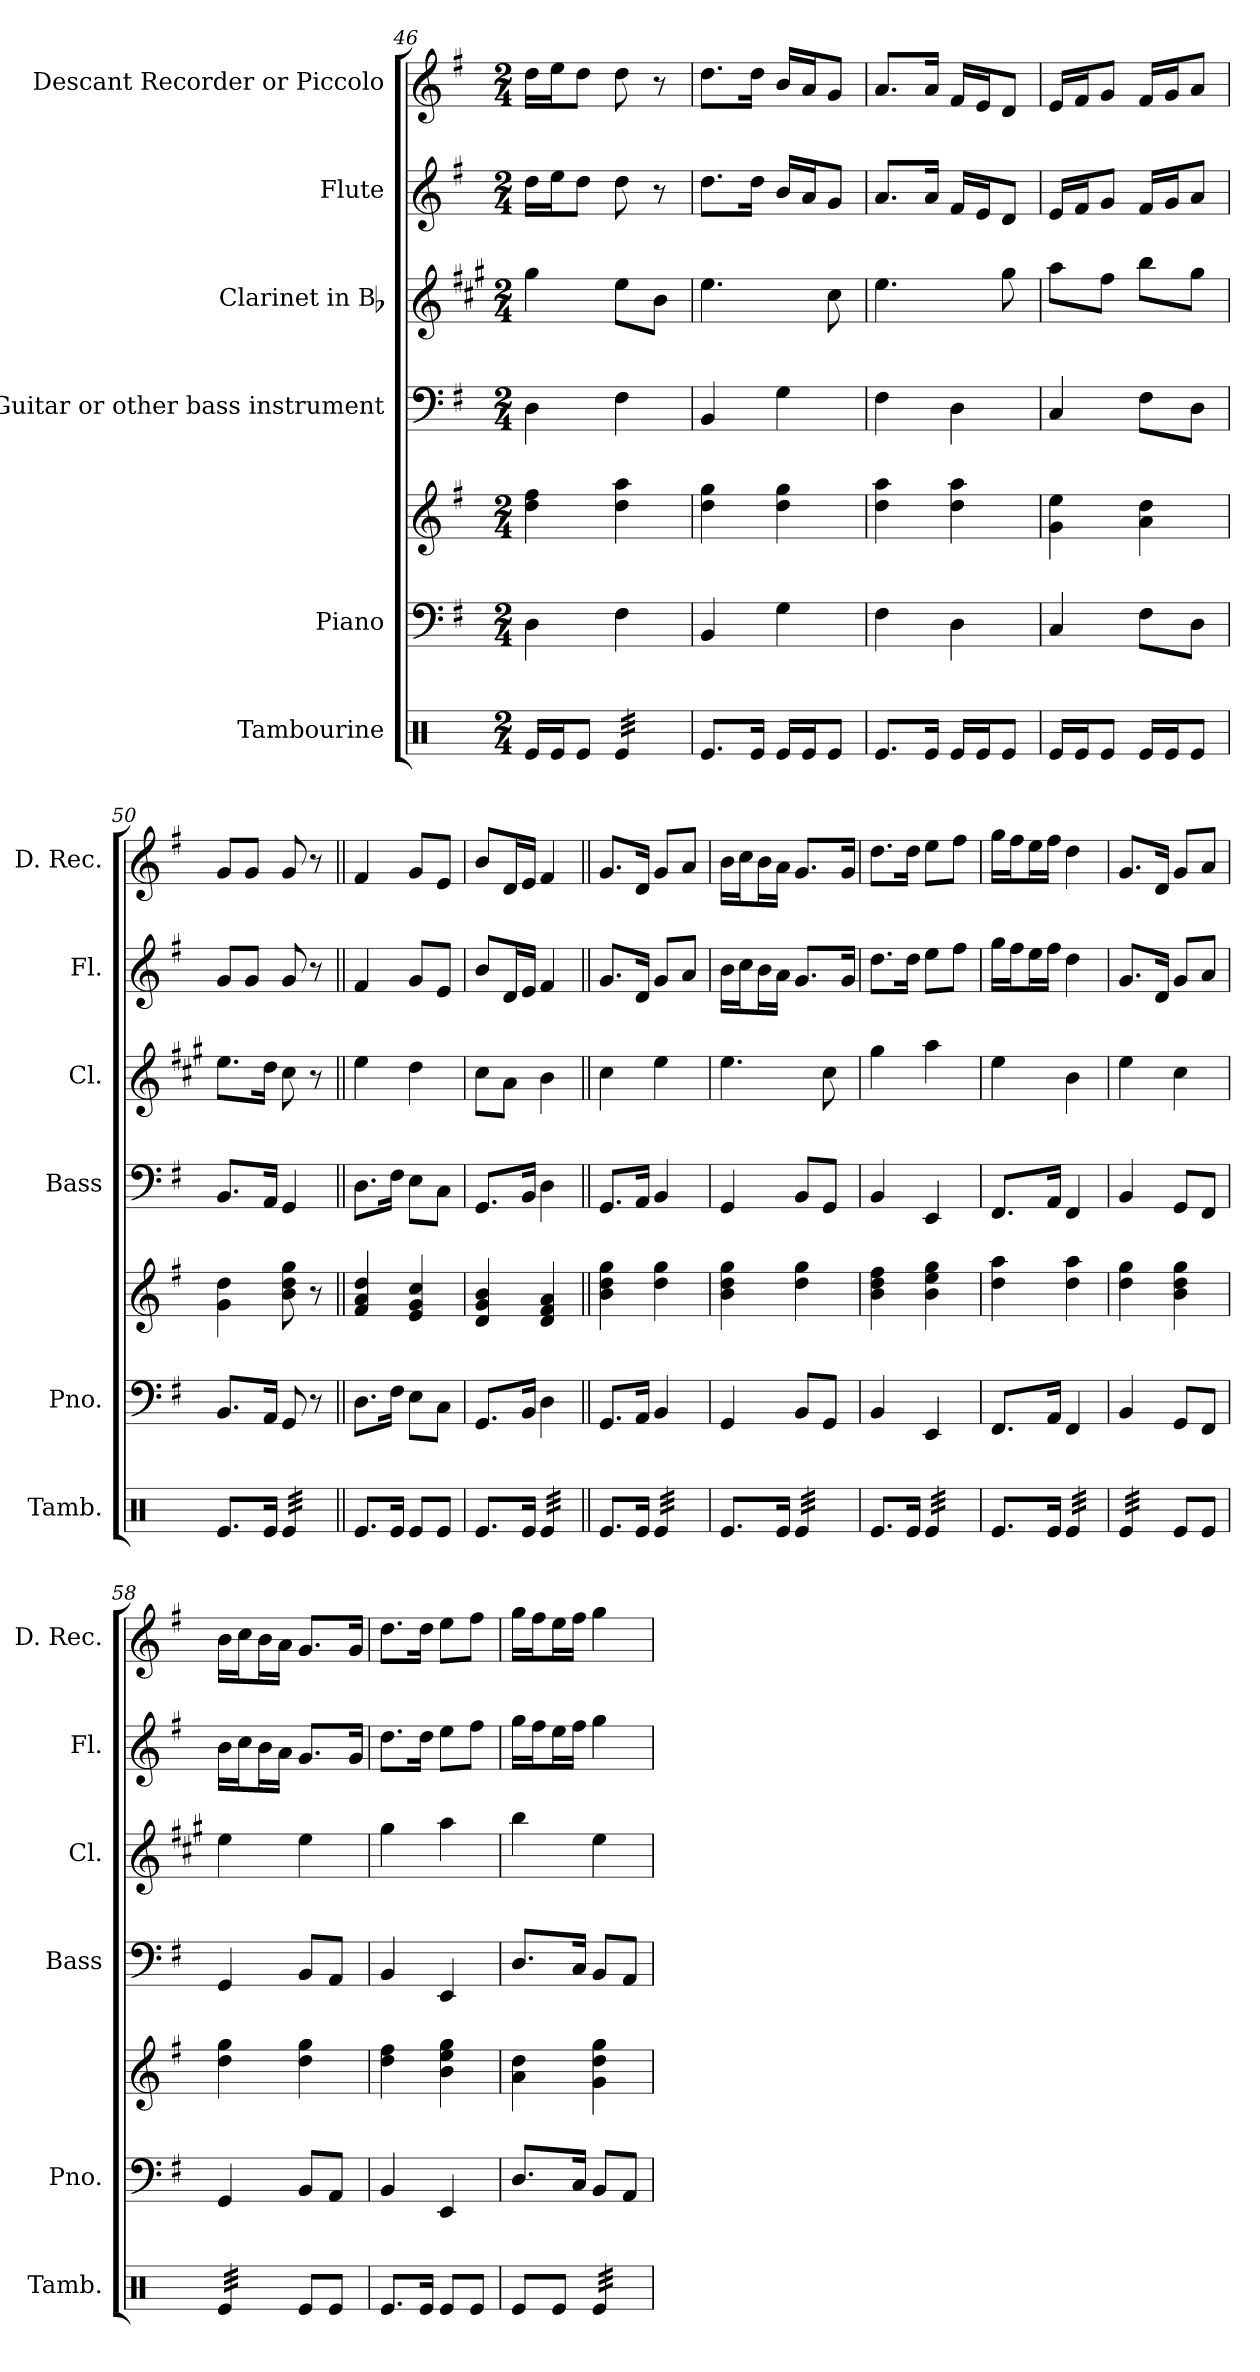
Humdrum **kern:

**kern	**kern	**kern	**kern	**kern	**kern	**kern
*part6	*part5	*part5	*part4	*part3	*part2	*part1
*staff7	*staff6	*staff5	*staff4	*staff3	*staff2	*staff1
*I"Tambourine	*I"Piano	*	*I"Bass Guitar or other bass instrument	*I"Clarinet in Bb	*I"Flute	*I"Descant Recorder or  Piccolo
*I'Tamb.	*I'Pno.	*	*I'Bass	*I'Cl.	*I'Fl.	*I'D. Rec.
*clefX	*clefF4	*clefG2	*clefF4	*clefG2	*clefG2	*clefG2
*	*	*	*ITrd7c12	*ITrd1c2	*	*ITrd-7c-12
*k[]	*k[f#]	*k[f#]	*k[f#]	*k[f#]	*k[f#]	*k[f#]
*C:	*G:	*G:	*G:	*G:	*G:	*G:
*M2/4	*M2/4	*M2/4	*M2/4	*M2/4	*M2/4	*M2/4
=46	=46	=46	=46	=46	=46	=46
16Rei/LL	4Di\	4ddi\ 4ff#i	4DDi\	4ff#i\	16ddi\LL	16dddi\LL
16Rei/J	.	.	.	.	16eei\J	16eeei\J
8Rei/J	.	.	.	.	8ddi\J	8dddi\J
*tremolo	*	*	*	*	*	*
32Rei/LLL	4F#i\	4ddi\ 4aai	4FF#i\	8ddi\L	8ddi\	8dddi\
32Rei/	.	.	.	.	.	.
32Rei/	.	.	.	.	.	.
32Rei/	.	.	.	.	.	.
32Rei/	.	.	.	8ai\J	8r	8r
32Rei/	.	.	.	.	.	.
32Rei/	.	.	.	.	.	.
32Rei/JJJ	.	.	.	.	.	.
*Xtremolo	*	*	*	*	*	*
=47	=47	=47	=47	=47	=47	=47
8.Rei/L	4BBi/	4ddi\ 4ggi	4BBBi/	4.ddi\	8.ddi\L	8.dddi\L
16Rei/Jk	.	.	.	.	16ddi\Jk	16dddi\Jk
16Rei/LL	4Gi\	4ddi\ 4ggi	4GGi\	.	16bi/LL	16bbi/LL
16Rei/J	.	.	.	.	16ai/J	16aai/J
8Rei/J	.	.	.	8bi\	8gi/J	8ggi/J
=48	=48	=48	=48	=48	=48	=48
8.Rei/L	4F#i\	4ddi\ 4aai	4FF#i\	4.ddi\	8.ai/L	8.aai/L
16Rei/Jk	.	.	.	.	16ai/Jk	16aai/Jk
16Rei/LL	4Di\	4ddi\ 4aai	4DDi\	.	16f#i/LL	16ff#i/LL
16Rei/J	.	.	.	.	16ei/J	16eei/J
8Rei/J	.	.	.	8ff#i\	8di/J	8ddi/J
=49	=49	=49	=49	=49	=49	=49
16Rei/LL	4Ci/	4gi\ 4eei	4CCi/	8ggi\L	16ei/LL	16eei/LL
16Rei/J	.	.	.	.	16f#i/J	16ff#i/J
8Rei/J	.	.	.	8eei\J	8gi/J	8ggi/J
16Rei/LL	8F#i\L	4ai\ 4ddi	8FF#i\L	8aai\L	16f#i/LL	16ff#i/LL
16Rei/J	.	.	.	.	16gi/J	16ggi/J
8Rei/J	8Di\J	.	8DDi\J	8ff#i\J	8ai/J	8aai/J
!!LO:PB:g=z
=50	=50	=50	=50	=50	=50	=50
8.Rei/L	8.BBi/L	4gi\ 4ddi	8.BBBi/L	8.ddi\L	8gi/L	8ggi/L
.	.	.	.	.	8gi/J	8ggi/J
16Rei/Jk	16AAi/Jk	.	16AAAi/Jk	16cci\Jk	.	.
*tremolo	*	*	*	*	*	*
32Rei/LLL	8GGi/	8bi\ 8ddi 8ggi	4GGGi/	8bi\	8gi/	8ggi/
32Rei/	.	.	.	.	.	.
32Rei/	.	.	.	.	.	.
32Rei/	.	.	.	.	.	.
32Rei/	8r	8r	.	8r	8r	8r
32Rei/	.	.	.	.	.	.
32Rei/	.	.	.	.	.	.
32Rei/JJJ	.	.	.	.	.	.
*Xtremolo	*	*	*	*	*	*
=51||	=51||	=51||	=51||	=51||	=51||	=51||
8.Rei/L	8.Di\L	4f#i/ 4ai 4ddi	8.DDi\L	4ddi\	4f#i/	4ff#i/
16Rei/Jk	16F#i\Jk	.	16FF#i\Jk	.	.	.
8Rei/L	8Ei\L	4ei/ 4gi 4cci	8EEi\L	4cci\	8gi/L	8ggi/L
8Rei/J	8Ci\J	.	8CCi\J	.	8ei/J	8eei/J
=52	=52	=52	=52	=52	=52	=52
8.Rei/L	8.GGi/L	4di/ 4gi 4bi	8.GGGi/L	8bi\L	8bi/L	8bbi/L
.	.	.	.	8gi\J	16di/L	16ddi/L
16Rei/Jk	16BBi/Jk	.	16BBBi/Jk	.	16ei/JJ	16eei/JJ
*tremolo	*	*	*	*	*	*
32Rei/LLL	4Di\	4di/ 4f#i 4ai	4DDi\	4ai\	4f#i/	4ff#i/
32Rei/	.	.	.	.	.	.
32Rei/	.	.	.	.	.	.
32Rei/	.	.	.	.	.	.
32Rei/	.	.	.	.	.	.
32Rei/	.	.	.	.	.	.
32Rei/	.	.	.	.	.	.
32Rei/JJJ	.	.	.	.	.	.
*Xtremolo	*	*	*	*	*	*
=53||	=53||	=53||	=53||	=53||	=53||	=53||
8.Rei/L	8.GGi/L	4bi\ 4ddi 4ggi	8.GGGi/L	4bi\	8.gi/L	8.ggi/L
16Rei/Jk	16AAi/Jk	.	16AAAi/Jk	.	16di/Jk	16ddi/Jk
*tremolo	*	*	*	*	*	*
32Rei/LLL	4BBi/	4ddi\ 4ggi	4BBBi/	4ddi\	8gi/L	8ggi/L
32Rei/	.	.	.	.	.	.
32Rei/	.	.	.	.	.	.
32Rei/	.	.	.	.	.	.
32Rei/	.	.	.	.	8ai/J	8aai/J
32Rei/	.	.	.	.	.	.
32Rei/	.	.	.	.	.	.
32Rei/JJJ	.	.	.	.	.	.
*Xtremolo	*	*	*	*	*	*
=54	=54	=54	=54	=54	=54	=54
8.Rei/L	4GGi/	4bi\ 4ddi 4ggi	4GGGi/	4.ddi\	16bi\LL	16bbi\LL
.	.	.	.	.	16cci\J	16ccci\J
.	.	.	.	.	16bi\L	16bbi\L
16Rei/Jk	.	.	.	.	16ai\JJ	16aai\JJ
*tremolo	*	*	*	*	*	*
32Rei/LLL	8BBi/L	4ddi\ 4ggi	8BBBi/L	.	8.gi/L	8.ggi/L
32Rei/	.	.	.	.	.	.
32Rei/	.	.	.	.	.	.
32Rei/	.	.	.	.	.	.
32Rei/	8GGi/J	.	8GGGi/J	8bi\	.	.
32Rei/	.	.	.	.	.	.
32Rei/	.	.	.	.	16gi/Jk	16ggi/Jk
32Rei/JJJ	.	.	.	.	.	.
*Xtremolo	*	*	*	*	*	*
=55	=55	=55	=55	=55	=55	=55
8.Rei/L	4BBi/	4bi\ 4ddi 4ff#i	4BBBi/	4ff#i\	8.ddi\L	8.dddi\L
16Rei/Jk	.	.	.	.	16ddi\Jk	16dddi\Jk
*tremolo	*	*	*	*	*	*
32Rei/LLL	4EEi/	4bi\ 4eei 4ggi	4EEEi/	4ggi\	8eei\L	8eeei\L
32Rei/	.	.	.	.	.	.
32Rei/	.	.	.	.	.	.
32Rei/	.	.	.	.	.	.
32Rei/	.	.	.	.	8ff#i\J	8fff#i\J
32Rei/	.	.	.	.	.	.
32Rei/	.	.	.	.	.	.
32Rei/JJJ	.	.	.	.	.	.
*Xtremolo	*	*	*	*	*	*
=56	=56	=56	=56	=56	=56	=56
8.Rei/L	8.FF#i/L	4ddi\ 4aai	8.FFF#i/L	4ddi\	16ggi\LL	16gggi\LL
.	.	.	.	.	16ff#i\J	16fff#i\J
.	.	.	.	.	16eei\L	16eeei\L
16Rei/Jk	16AAi/Jk	.	16AAAi/Jk	.	16ff#i\JJ	16fff#i\JJ
*tremolo	*	*	*	*	*	*
32Rei/LLL	4FF#i/	4ddi\ 4aai	4FFF#i/	4ai\	4ddi\	4dddi\
32Rei/	.	.	.	.	.	.
32Rei/	.	.	.	.	.	.
32Rei/	.	.	.	.	.	.
32Rei/	.	.	.	.	.	.
32Rei/	.	.	.	.	.	.
32Rei/	.	.	.	.	.	.
32Rei/JJJ	.	.	.	.	.	.
=57	=57	=57	=57	=57	=57	=57
32Rei/LLL	4BBi/	4ddi\ 4ggi	4BBBi/	4ddi\	8.gi/L	8.ggi/L
32Rei/	.	.	.	.	.	.
32Rei/	.	.	.	.	.	.
32Rei/	.	.	.	.	.	.
32Rei/	.	.	.	.	.	.
32Rei/	.	.	.	.	.	.
32Rei/	.	.	.	.	16di/Jk	16ddi/Jk
32Rei/JJJ	.	.	.	.	.	.
*Xtremolo	*	*	*	*	*	*
8Rei/L	8GGi/L	4bi\ 4ddi 4ggi	8GGGi/L	4bi\	8gi/L	8ggi/L
8Rei/J	8FF#i/J	.	8FFF#i/J	.	8ai/J	8aai/J
=58	=58	=58	=58	=58	=58	=58
*tremolo	*	*	*	*	*	*
32Rei/LLL	4GGi/	4ddi\ 4ggi	4GGGi/	4ddi\	16bi\LL	16bbi\LL
32Rei/	.	.	.	.	.	.
32Rei/	.	.	.	.	16cci\J	16ccci\J
32Rei/	.	.	.	.	.	.
32Rei/	.	.	.	.	16bi\L	16bbi\L
32Rei/	.	.	.	.	.	.
32Rei/	.	.	.	.	16ai\JJ	16aai\JJ
32Rei/JJJ	.	.	.	.	.	.
*Xtremolo	*	*	*	*	*	*
8Rei/L	8BBi/L	4ddi\ 4ggi	8BBBi/L	4ddi\	8.gi/L	8.ggi/L
8Rei/J	8AAi/J	.	8AAAi/J	.	.	.
.	.	.	.	.	16gi/Jk	16ggi/Jk
=59	=59	=59	=59	=59	=59	=59
8.Rei/L	4BBi/	4ddi\ 4ff#i	4BBBi/	4ff#i\	8.ddi\L	8.dddi\L
16Rei/Jk	.	.	.	.	16ddi\Jk	16dddi\Jk
8Rei/L	4EEi/	4bi\ 4eei 4ggi	4EEEi/	4ggi\	8eei\L	8eeei\L
8Rei/J	.	.	.	.	8ff#i\J	8fff#i\J
!!LO:LB:g=z
=60	=60	=60	=60	=60	=60	=60
8Rei/L	8.Di/L	4ai\ 4ddi	8.DDi/L	4aai\	16ggi\LL	16gggi\LL
.	.	.	.	.	16ff#i\J	16fff#i\J
8Rei/J	.	.	.	.	16eei\L	16eeei\L
.	16Ci/Jk	.	16CCi/Jk	.	16ff#i\JJ	16fff#i\JJ
*tremolo	*	*	*	*	*	*
32Rei/LLL	8BBi/L	4gi\ 4ddi 4ggi	8BBBi/L	4ddi\	4ggi\	4gggi\
32Rei/	.	.	.	.	.	.
32Rei/	.	.	.	.	.	.
32Rei/	.	.	.	.	.	.
32Rei/	8AAi/J	.	8AAAi/J	.	.	.
32Rei/	.	.	.	.	.	.
32Rei/	.	.	.	.	.	.
32Rei/JJJ	.	.	.	.	.	.
*Xtremolo	*	*	*	*	*	*
=	=	=	=	=	=	=
*-	*-	*-	*-	*-	*-	*-
